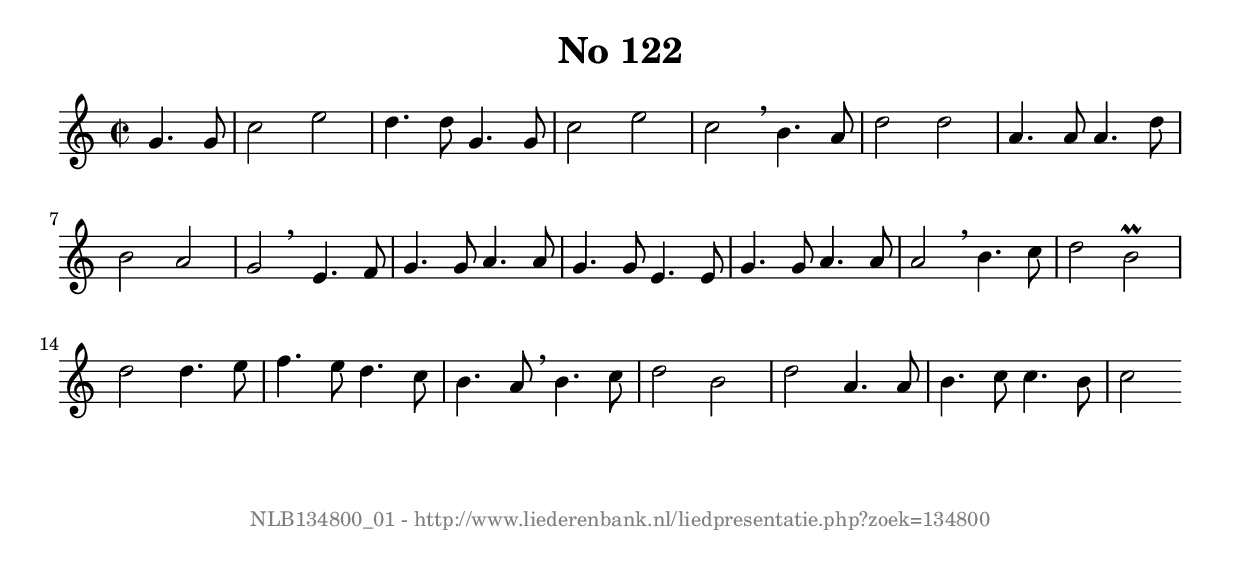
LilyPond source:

%
% produced by wce2krn 1.64 (7 June 2014)
%
\version"2.16"
#(append! paper-alist '(("long" . (cons (* 210 mm) (* 2000 mm)))))
#(set-default-paper-size "long")
sb = {\breathe}
mBreak = {\breathe }
bBreak = {\breathe }
x = {\once\override NoteHead #'style = #'cross }
gl=\glissando
itime={\override Staff.TimeSignature #'stencil = ##f }
ficta = {\once\set suggestAccidentals = ##t}
fine = {\once\override Score.RehearsalMark #'self-alignment-X = #1 \mark \markup {\italic{Fine}}}
dc = {\once\override Score.RehearsalMark #'self-alignment-X = #1 \mark \markup {\italic{D.C.}}}
dcf = {\once\override Score.RehearsalMark #'self-alignment-X = #1 \mark \markup {\italic{D.C. al Fine}}}
dcc = {\once\override Score.RehearsalMark #'self-alignment-X = #1 \mark \markup {\italic{D.C. al Coda}}}
ds = {\once\override Score.RehearsalMark #'self-alignment-X = #1 \mark \markup {\italic{D.S.}}}
dsf = {\once\override Score.RehearsalMark #'self-alignment-X = #1 \mark \markup {\italic{D.S. al Fine}}}
dsc = {\once\override Score.RehearsalMark #'self-alignment-X = #1 \mark \markup {\italic{D.S. al Coda}}}
pv = {\set Score.repeatCommands = #'((volta "1"))}
sv = {\set Score.repeatCommands = #'((volta "2"))}
tv = {\set Score.repeatCommands = #'((volta "3"))}
qv = {\set Score.repeatCommands = #'((volta "4"))}
xv = {\set Score.repeatCommands = #'((volta #f))}
\header{ tagline = ""
title = "No 122"
}
\score {{
\key c \major
\relative g'
{
\set melismaBusyProperties = #'()
\partial 32*16
\time 2/2
\tempo 4=120
\override Score.MetronomeMark #'transparent = ##t
\override Score.RehearsalMark #'break-visibility = #(vector #t #t #f)
g4. g8 c2 e d4. d8 g,4. g8 c2 e c \sb b4. a8 d2 d a4. a8 a4. d8 b2 a g \bar ":|:" \bBreak
e4. f8 g4. g8 a4. a8 g4. g8 e4. e8 g4. g8 a4. a8 a2 \sb b4. c8 d2 b^\prall d d4. e8 f4. e8 d4. c8 b4. a8 \sb b4. c8 d2 b d a4. a8 b4. c8 c4. b8 c2 \bar ":|"
 }}
 \midi { }
 \layout {
            indent = 0.0\cm
}
}
\markup { \vspace #0 } \markup { \with-color #grey \fill-line { \center-column { \smaller "NLB134800_01 - http://www.liederenbank.nl/liedpresentatie.php?zoek=134800" } } }
